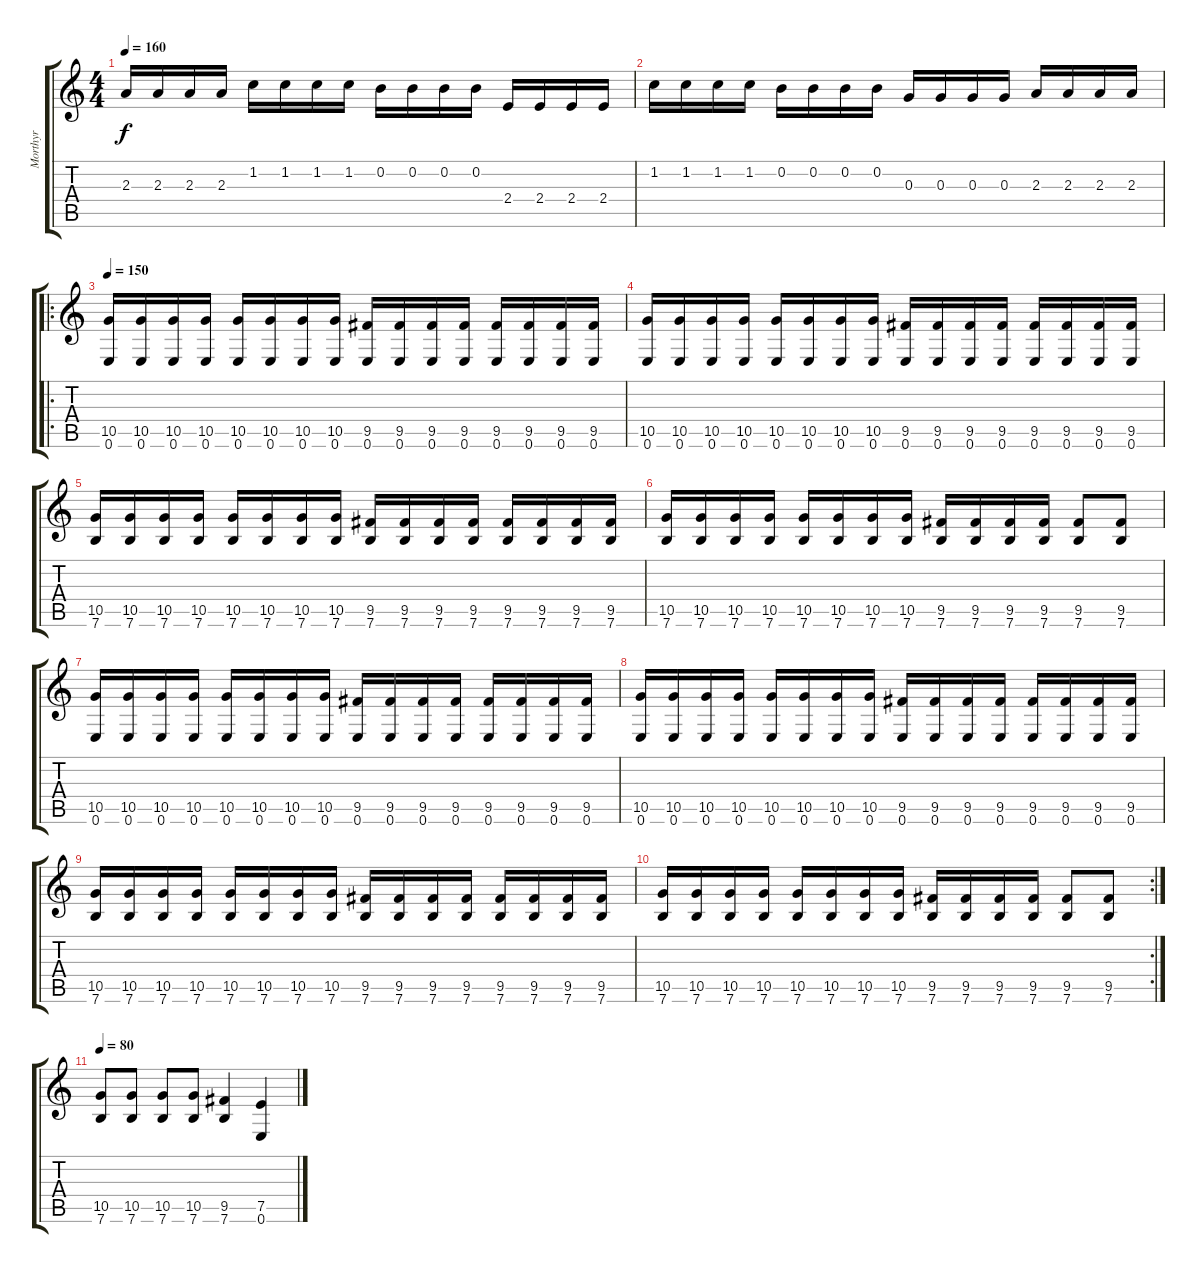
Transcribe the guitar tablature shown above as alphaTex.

\track ("Morthyr" "Morthyr") {instrument distortionguitar}
\staff {score tabs}
\tuning (E4 B3 G3 D3 A2 E2) {hide}
\ts (4 4)
\tempo 160
\clef g2
\ks c
2.3.16{dy f} 2.3.16 2.3.16 2.3.16 1.2.16 1.2.16 1.2.16 1.2.16 0.2.16 0.2.16 0.2.16 0.2.16 2.4.16 2.4.16 2.4.16 2.4.16 |
1.2.16 1.2.16 1.2.16 1.2.16 0.2.16 0.2.16 0.2.16 0.2.16 0.3.16 0.3.16 0.3.16 0.3.16 2.3.16 2.3.16 2.3.16 2.3.16 |
\ro
\tempo 150
(10.5 0.6).16 (10.5 0.6).16 (10.5 0.6).16 (10.5 0.6).16 (10.5 0.6).16 (10.5 0.6).16 (10.5 0.6).16 (10.5 0.6).16 (9.5 0.6).16 (9.5 0.6).16 (9.5 0.6).16 (9.5 0.6).16 (9.5 0.6).16 (9.5 0.6).16 (9.5 0.6).16 (9.5 0.6).16 |
(10.5 0.6).16 (10.5 0.6).16 (10.5 0.6).16 (10.5 0.6).16 (10.5 0.6).16 (10.5 0.6).16 (10.5 0.6).16 (10.5 0.6).16 (9.5 0.6).16 (9.5 0.6).16 (9.5 0.6).16 (9.5 0.6).16 (9.5 0.6).16 (9.5 0.6).16 (9.5 0.6).16 (9.5 0.6).16 |
(10.5 7.6).16 (10.5 7.6).16 (10.5 7.6).16 (10.5 7.6).16 (10.5 7.6).16 (10.5 7.6).16 (10.5 7.6).16 (10.5 7.6).16 (9.5 7.6).16 (9.5 7.6).16 (9.5 7.6).16 (9.5 7.6).16 (9.5 7.6).16 (9.5 7.6).16 (9.5 7.6).16 (9.5 7.6).16 |
(10.5 7.6).16 (10.5 7.6).16 (10.5 7.6).16 (10.5 7.6).16 (10.5 7.6).16 (10.5 7.6).16 (10.5 7.6).16 (10.5 7.6).16 (9.5 7.6).16 (9.5 7.6).16 (9.5 7.6).16 (9.5 7.6).16 (9.5 7.6).8 (9.5 7.6).8 |
(10.5 0.6).16 (10.5 0.6).16 (10.5 0.6).16 (10.5 0.6).16 (10.5 0.6).16 (10.5 0.6).16 (10.5 0.6).16 (10.5 0.6).16 (9.5 0.6).16 (9.5 0.6).16 (9.5 0.6).16 (9.5 0.6).16 (9.5 0.6).16 (9.5 0.6).16 (9.5 0.6).16 (9.5 0.6).16 |
(10.5 0.6).16 (10.5 0.6).16 (10.5 0.6).16 (10.5 0.6).16 (10.5 0.6).16 (10.5 0.6).16 (10.5 0.6).16 (10.5 0.6).16 (9.5 0.6).16 (9.5 0.6).16 (9.5 0.6).16 (9.5 0.6).16 (9.5 0.6).16 (9.5 0.6).16 (9.5 0.6).16 (9.5 0.6).16 |
(10.5 7.6).16 (10.5 7.6).16 (10.5 7.6).16 (10.5 7.6).16 (10.5 7.6).16 (10.5 7.6).16 (10.5 7.6).16 (10.5 7.6).16 (9.5 7.6).16 (9.5 7.6).16 (9.5 7.6).16 (9.5 7.6).16 (9.5 7.6).16 (9.5 7.6).16 (9.5 7.6).16 (9.5 7.6).16 |
\rc 2
(10.5 7.6).16 (10.5 7.6).16 (10.5 7.6).16 (10.5 7.6).16 (10.5 7.6).16 (10.5 7.6).16 (10.5 7.6).16 (10.5 7.6).16 (9.5 7.6).16 (9.5 7.6).16 (9.5 7.6).16 (9.5 7.6).16 (9.5 7.6).8 (9.5 7.6).8 |
\tempo 80
(10.5 7.6).8 (10.5 7.6).8 (10.5 7.6).8 (10.5 7.6).8 (9.5 7.6).4 (7.5 0.6).4
